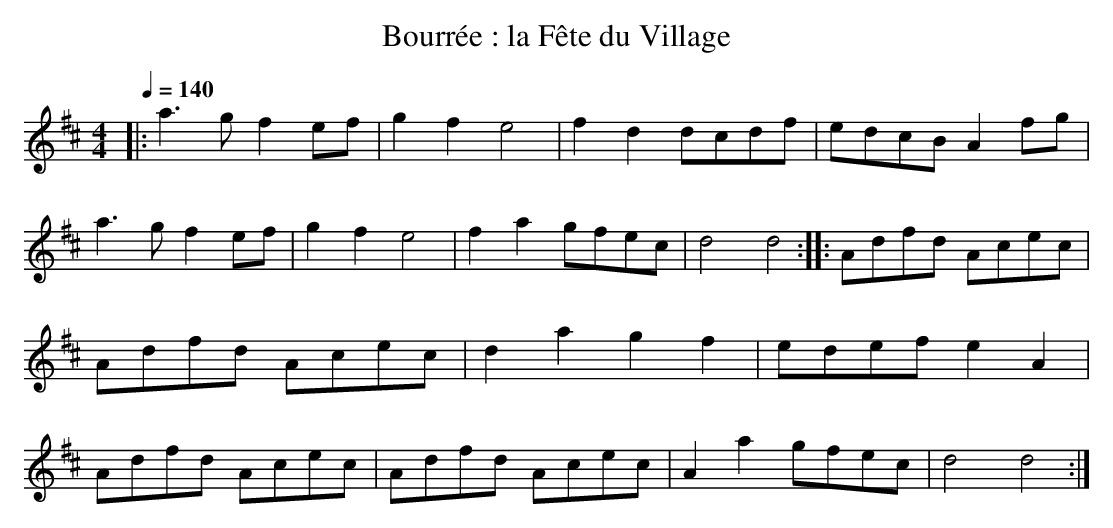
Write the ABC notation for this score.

X:1
T:Bourrée : la Fête du Village
M:4/4
L:1/8
Q:1/4=140
K:D
|:a3g f2ef | g2f2 e4 | f2d2 dcdf | edcB A2fg |\
a3g f2ef | g2f2 e4 | f2a2 gfec | d4 d4 :|\
|:Adfd Acec | Adfd Acec | d2a2 g2f2 | edef e2A2 |\
Adfd Acec | Adfd Acec | A2a2 gfec | d4 d4:|
